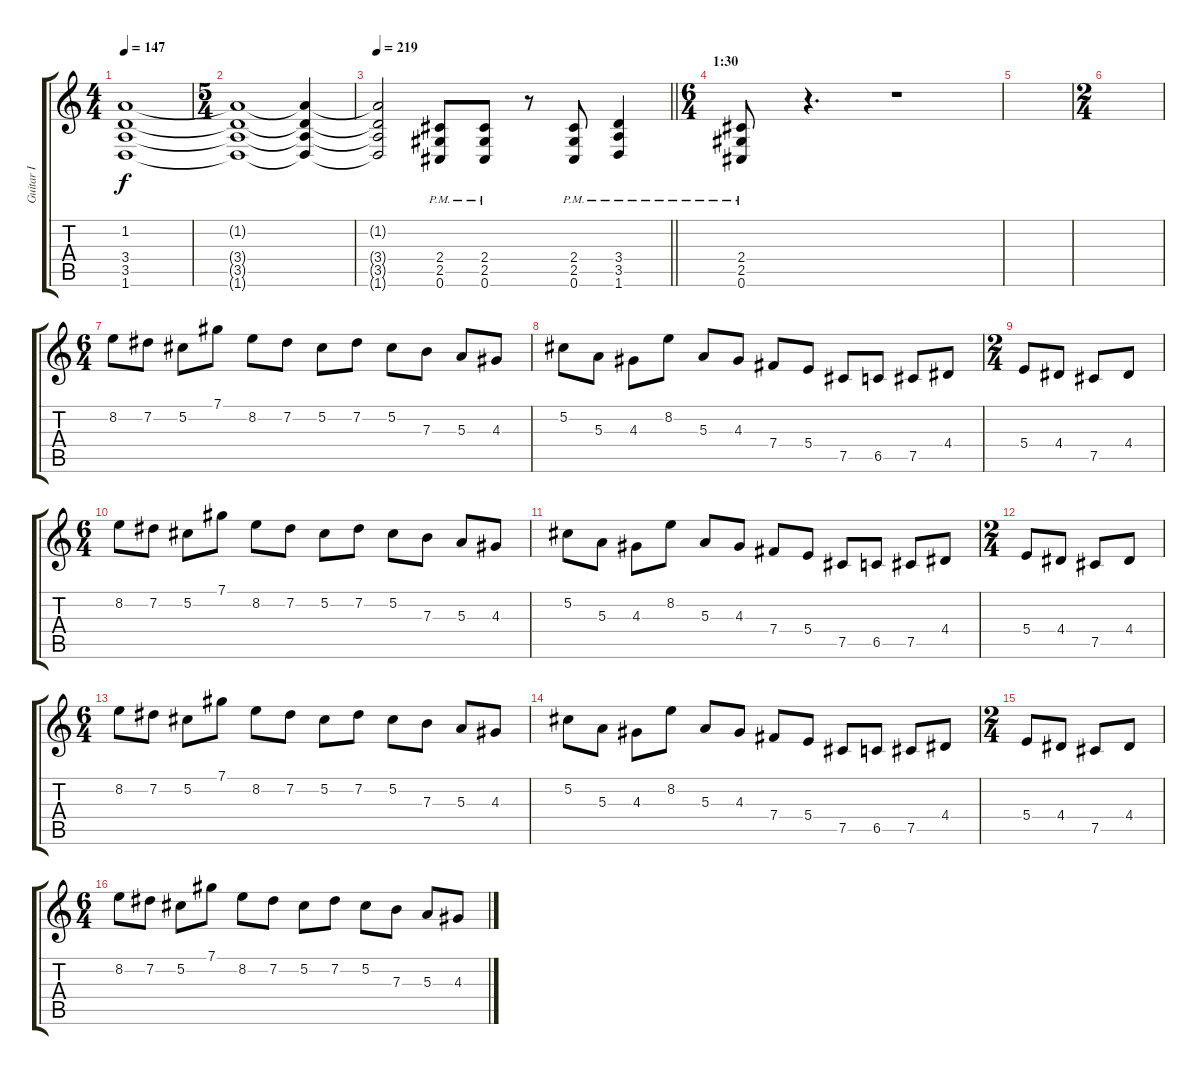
\track ("Guitar I" "Guitar I") {instrument distortionguitar}
\staff {score tabs}
\tuning (Db4 Ab3 E3 B2 Gb2 Db2) {hide}
\ts (4 4)
\tempo 147
\clef g2
\ks c
(1.2{t} 3.4{t} 3.5{t} 1.6{t}).1{dy f} |
\ts (5 4)
(1.2{t} 3.4{t} 3.5{t} 1.6{t}).1 (1.2{t} 3.4{t} 3.5{t} 1.6{t}).4 |
\tempo 219
\barLineRight lightlight
(1.2{t} 3.4{t} 3.5{t} 1.6{t}).2 (2.4{pm} 2.5{pm} 0.6{pm}).8 (2.4{pm} 2.5{pm} 0.6{pm}).8 r.8 (2.4{pm} 2.5{pm} 0.6{pm}).8 (3.4{pm} 3.5{pm} 1.6{pm}).4 |
\ts (6 4)
\section ("" "1:30")
(2.4{pm} 2.5{pm} 0.6{pm}).8 r.4{d} r.1 |
|
\ts (2 4)
|
\ts (6 4)
8.2.8 7.2.8 5.2.8 7.1.8 8.2.8 7.2.8 5.2.8 7.2.8 5.2.8 7.3.8 5.3.8 4.3.8 |
5.2.8 5.3.8 4.3.8 8.2.8 5.3.8 4.3.8 7.4.8 5.4.8 7.5.8 6.5.8 7.5.8 4.4.8 |
\ts (2 4)
5.4.8 4.4.8 7.5.8 4.4.8 |
\ts (6 4)
8.2.8 7.2.8 5.2.8 7.1.8 8.2.8 7.2.8 5.2.8 7.2.8 5.2.8 7.3.8 5.3.8 4.3.8 |
5.2.8 5.3.8 4.3.8 8.2.8 5.3.8 4.3.8 7.4.8 5.4.8 7.5.8 6.5.8 7.5.8 4.4.8 |
\ts (2 4)
5.4.8 4.4.8 7.5.8 4.4.8 |
\ts (6 4)
8.2.8 7.2.8 5.2.8 7.1.8 8.2.8 7.2.8 5.2.8 7.2.8 5.2.8 7.3.8 5.3.8 4.3.8 |
5.2.8 5.3.8 4.3.8 8.2.8 5.3.8 4.3.8 7.4.8 5.4.8 7.5.8 6.5.8 7.5.8 4.4.8 |
\ts (2 4)
5.4.8 4.4.8 7.5.8 4.4.8 |
\ts (6 4)
8.2.8 7.2.8 5.2.8 7.1.8 8.2.8 7.2.8 5.2.8 7.2.8 5.2.8 7.3.8 5.3.8 4.3.8
